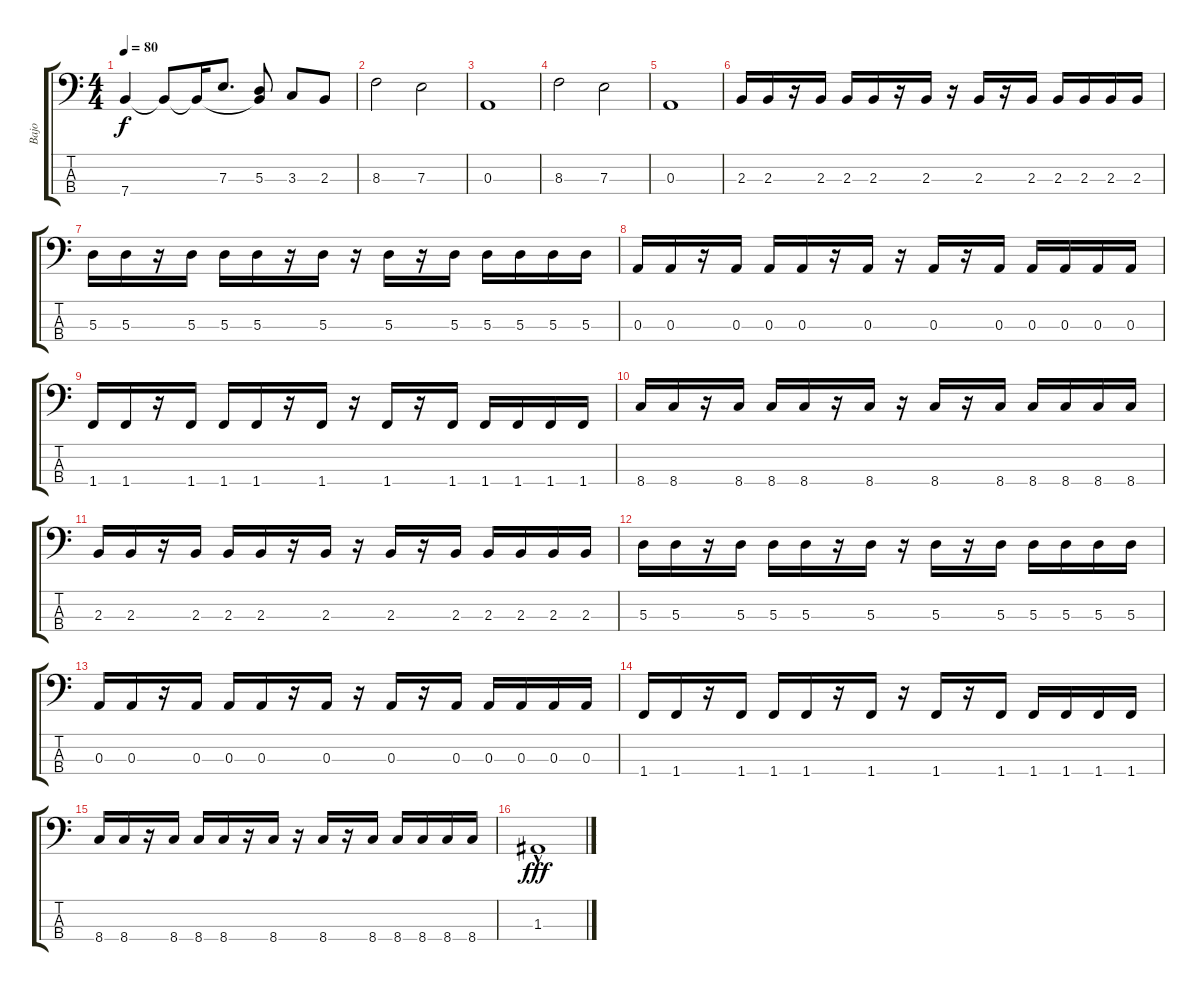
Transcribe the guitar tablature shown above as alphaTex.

\track ("Bajo" "Bajo") {instrument electricbassfinger}
\staff {score tabs}
\tuning (G2 D2 A1 E1) {hide}
\ts (4 4)
\tempo 80
\clef f4
\ks c
7.4.4{dy f} 7.4{t}.8 7.4{t}.16 7.3.8{d} (5.3 7.4{t}).8 3.3.8 2.3.8 |
8.3.2 7.3.2 |
0.3.1 |
8.3.2 7.3.2 |
0.3.1 |
2.3.16 2.3.16 r.16 2.3.16 2.3.16 2.3.16 r.16 2.3.16 r.16 2.3.16 r.16 2.3.16 2.3.16 2.3.16 2.3.16 2.3.16 |
5.3.16 5.3.16 r.16 5.3.16 5.3.16 5.3.16 r.16 5.3.16 r.16 5.3.16 r.16 5.3.16 5.3.16 5.3.16 5.3.16 5.3.16 |
0.3.16 0.3.16 r.16 0.3.16 0.3.16 0.3.16 r.16 0.3.16 r.16 0.3.16 r.16 0.3.16 0.3.16 0.3.16 0.3.16 0.3.16 |
1.4.16 1.4.16 r.16 1.4.16 1.4.16 1.4.16 r.16 1.4.16 r.16 1.4.16 r.16 1.4.16 1.4.16 1.4.16 1.4.16 1.4.16 |
8.4.16 8.4.16 r.16 8.4.16 8.4.16 8.4.16 r.16 8.4.16 r.16 8.4.16 r.16 8.4.16 8.4.16 8.4.16 8.4.16 8.4.16 |
2.3.16 2.3.16 r.16 2.3.16 2.3.16 2.3.16 r.16 2.3.16 r.16 2.3.16 r.16 2.3.16 2.3.16 2.3.16 2.3.16 2.3.16 |
5.3.16 5.3.16 r.16 5.3.16 5.3.16 5.3.16 r.16 5.3.16 r.16 5.3.16 r.16 5.3.16 5.3.16 5.3.16 5.3.16 5.3.16 |
0.3.16 0.3.16 r.16 0.3.16 0.3.16 0.3.16 r.16 0.3.16 r.16 0.3.16 r.16 0.3.16 0.3.16 0.3.16 0.3.16 0.3.16 |
1.4.16 1.4.16 r.16 1.4.16 1.4.16 1.4.16 r.16 1.4.16 r.16 1.4.16 r.16 1.4.16 1.4.16 1.4.16 1.4.16 1.4.16 |
8.4.16 8.4.16 r.16 8.4.16 8.4.16 8.4.16 r.16 8.4.16 r.16 8.4.16 r.16 8.4.16 8.4.16 8.4.16 8.4.16 8.4.16 |
1.3{hac}.1{dy fff}
